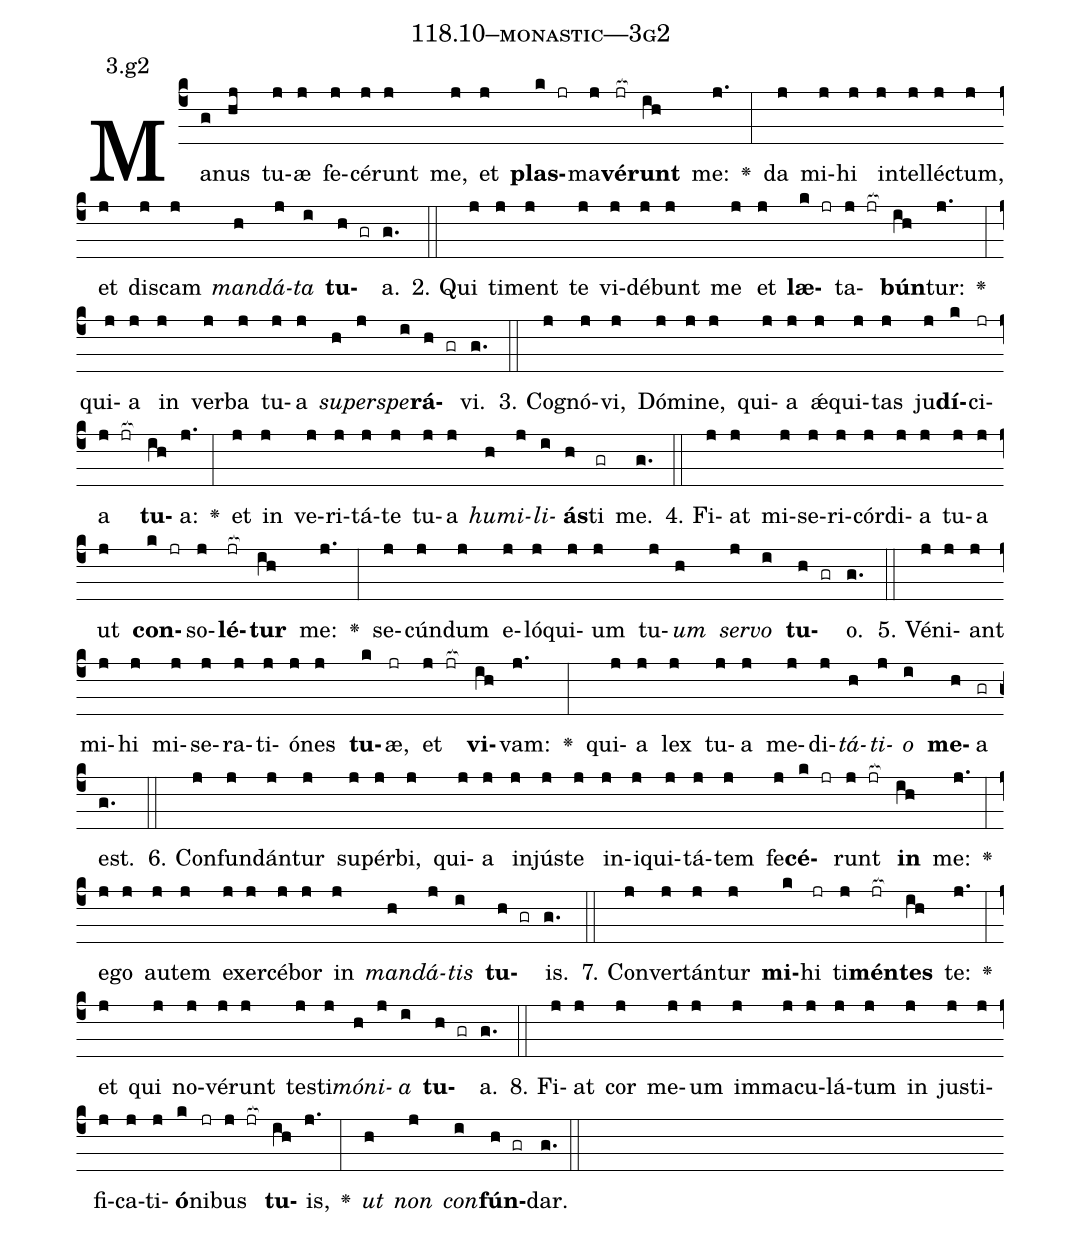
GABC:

name: 118.10--monastic---3g2;
annotation: 3.g2;
%%
(c4)Ma(g)nus(hj) tu(j)æ(j) fe(j)cé(j)runt(j) me,(j) et(j) <b>plas</b>(k jr)ma(j)<b>vé</b>(jr[ocb:1{])<b>runt</b>(ih[ocb:0}]) me:(j.) <v>\greheightstar</v>(:) da(j) mi(j)hi(j) in(j)tel(j)léc(j)tum,(j) et(j) dis(j)cam(j) <i>man</i>(h)<i>dá</i>(j)<i>ta</i>(i) <b>tu</b>(h gr)a.(g.) (::)
2. Qui(j) ti(j)ment(j) te(j) vi(j)dé(j)bunt(j) me(j) et(j) <b>læ</b>(k jr)ta(j jr[ocb:1{])<b>bún</b>(ih[ocb:0}])tur:(j.) <v>\greheightstar</v>(:) qui(j)a(j) in(j) ver(j)ba(j) tu(j)a(j) <i>su</i>(h)<i>per</i>(j)<i>spe</i>(i)<b>rá</b>(h gr)vi.(g.) (::)
3. Co(j)gnó(j)vi,(j) Dó(j)mi(j)ne,(j) qui(j)a(j) ǽ(j)qui(j)tas(j) ju(j)<b>dí</b>(k)ci(jr)a(j jr[ocb:1{]) <b>tu</b>(ih[ocb:0}])a:(j.) <v>\greheightstar</v>(:) et(j) in(j) ve(j)ri(j)tá(j)te(j) tu(j)a(j) <i>hu</i>(h)<i>mi</i>(j)<i>li</i>(i)<b>ás</b>(h)ti(gr) me.(g.) (::)
4. Fi(j)at(j) mi(j)se(j)ri(j)cór(j)di(j)a(j) tu(j)a(j) ut(j) <b>con</b>(k jr)so(j)<b>lé</b>(jr[ocb:1{])<b>tur</b>(ih[ocb:0}]) me:(j.) <v>\greheightstar</v>(:) se(j)cún(j)dum(j) e(j)ló(j)qui(j)um(j) tu(j)<i>um</i>(h) <i>ser</i>(j)<i>vo</i>(i) <b>tu</b>(h gr)o.(g.) (::)
5. Vé(j)ni(j)ant(j) mi(j)hi(j) mi(j)se(j)ra(j)ti(j)ó(j)nes(j) <b>tu</b>(k)æ,(jr) et(j jr[ocb:1{]) <b>vi</b>(ih[ocb:0}])vam:(j.) <v>\greheightstar</v>(:) qui(j)a(j) lex(j) tu(j)a(j) me(j)di(j)<i>tá</i>(h)<i>ti</i>(j)<i>o</i>(i) <b>me</b>(h)a(gr) est.(g.) (::)
6. Con(j)fun(j)dán(j)tur(j) su(j)pér(j)bi,(j) qui(j)a(j) in(j)jús(j)te(j) in(j)i(j)qui(j)tá(j)tem(j) fe(j)<b>cé</b>(k jr)runt(j jr[ocb:1{]) <b>in</b>(ih[ocb:0}]) me:(j.) <v>\greheightstar</v>(:) e(j)go(j) au(j)tem(j) ex(j)er(j)cé(j)bor(j) in(j) <i>man</i>(h)<i>dá</i>(j)<i>tis</i>(i) <b>tu</b>(h gr)is.(g.) (::)
7. Con(j)ver(j)tán(j)tur(j) <b>mi</b>(k)hi(jr) ti(j)<b>mén</b>(jr[ocb:1{])<b>tes</b>(ih[ocb:0}]) te:(j.) <v>\greheightstar</v>(:) et(j) qui(j) no(j)vé(j)runt(j) tes(j)ti(j)<i>mó</i>(h)<i>ni</i>(j)<i>a</i>(i) <b>tu</b>(h gr)a.(g.) (::)
8. Fi(j)at(j) cor(j) me(j)um(j) im(j)ma(j)cu(j)lá(j)tum(j) in(j) jus(j)ti(j)fi(j)ca(j)ti(j)<b>ó</b>(k)ni(jr)bus(j jr[ocb:1{]) <b>tu</b>(ih[ocb:0}])is,(j.) <v>\greheightstar</v>(:) <i>ut</i>(h) <i>non</i>(j) <i>con</i>(i)<b>fún</b>(h gr)dar.(g.) (::)
